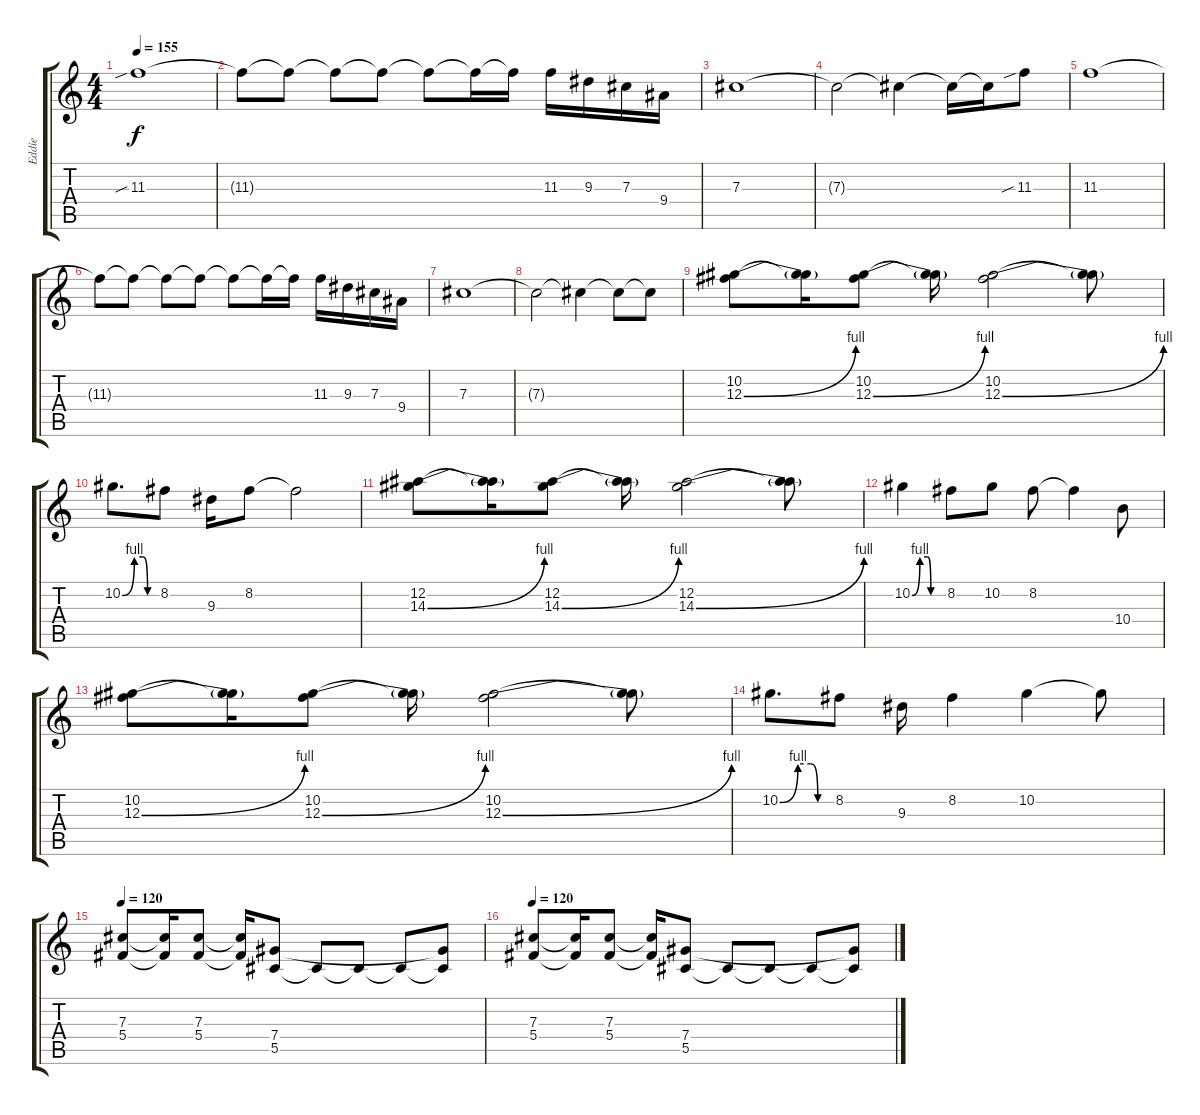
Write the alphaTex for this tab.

\track ("Eddie" "Eddie") {instrument overdrivenguitar}
\staff {score tabs}
\tuning (Eb4 Bb3 Gb3 Db3 Ab2 Eb2) {hide}
\ts (4 4)
\tempo 155
\clef g2
\ks c
11.3{sib}.1{dy f} |
11.3{t}.8 11.3{t}.8 11.3{t}.8 11.3{t}.8 11.3{t}.8 11.3{t}.16 11.3{t}.16 11.3.16 9.3.16 7.3.16 9.4.16 |
7.3.1 |
7.3{t}.2 7.3{t}.4 7.3{t}.16 7.3{t}.16 11.3{sib}.8 |
11.3.1 |
11.3{t}.8 11.3{t}.8 11.3{t}.8 11.3{t}.8 11.3{t}.8 11.3{t}.16 11.3{t}.16 11.3.16 9.3.16 7.3.16 9.4.16 |
7.3.1 |
7.3{t}.2 7.3{t}.4 7.3{t}.8 7.3{t}.8 |
(10.2 12.3{be (bend 0 0 60 4)}).8 (10.2{t} 12.3{t}).16 (10.2 12.3{be (bend 0 0 60 4)}).8 (10.2{t} 12.3{t}).16 (10.2 12.3{be (bend 0 0 60 4)}).2 (10.2{t} 12.3{t}).8 |
10.2{be (custom 0 0 21 4 36 4 44 0 60 0)}.8{d} 8.2.8 9.3.16 8.2.8 8.2{t}.2 |
(12.2 14.3{be (bend 0 0 60 4)}).8 (12.2{t} 14.3{t}).16 (12.2 14.3{be (bend 0 0 60 4)}).8 (12.2{t} 14.3{t}).16 (12.2 14.3{be (bend 0 0 60 4)}).2 (12.2{t} 14.3{t}).8 |
10.2{be (custom 0 0 15 4 30 4 36 0 60 0)}.4 8.2.8 10.2.8 8.2.8 8.2{t}.4 10.4.8 |
(10.2 12.3{be (bend 0 0 60 4)}).8 (10.2{t} 12.3{t}).16 (10.2 12.3{be (bend 0 0 60 4)}).8 (10.2{t} 12.3{t}).16 (10.2 12.3{be (bend 0 0 60 4)}).2 (10.2{t} 12.3{t}).8 |
10.2{be (custom 0 0 21 4 36 4 44 0 60 0)}.8{d} 8.2.8 9.3.16 8.2.4 10.2.4 10.2{t}.8 |
\tempo 120
(7.3 5.4).8 (7.3{t} 5.4{t}).16 (7.3 5.4).8 (7.3{t} 5.4{t}).16 (7.4 5.5).8 5.5{t}.8 5.5{t}.8 5.5{t}.8 (7.4{t} 5.5{t}).8 |
\tempo 120
(7.3 5.4).8{volume 8} (7.3{t} 5.4{t}).16 (7.3 5.4).8 (7.3{t} 5.4{t}).16 (7.4 5.5).8 5.5{t}.8 5.5{t}.8 5.5{t}.8 (7.4{t} 5.5{t}).8
